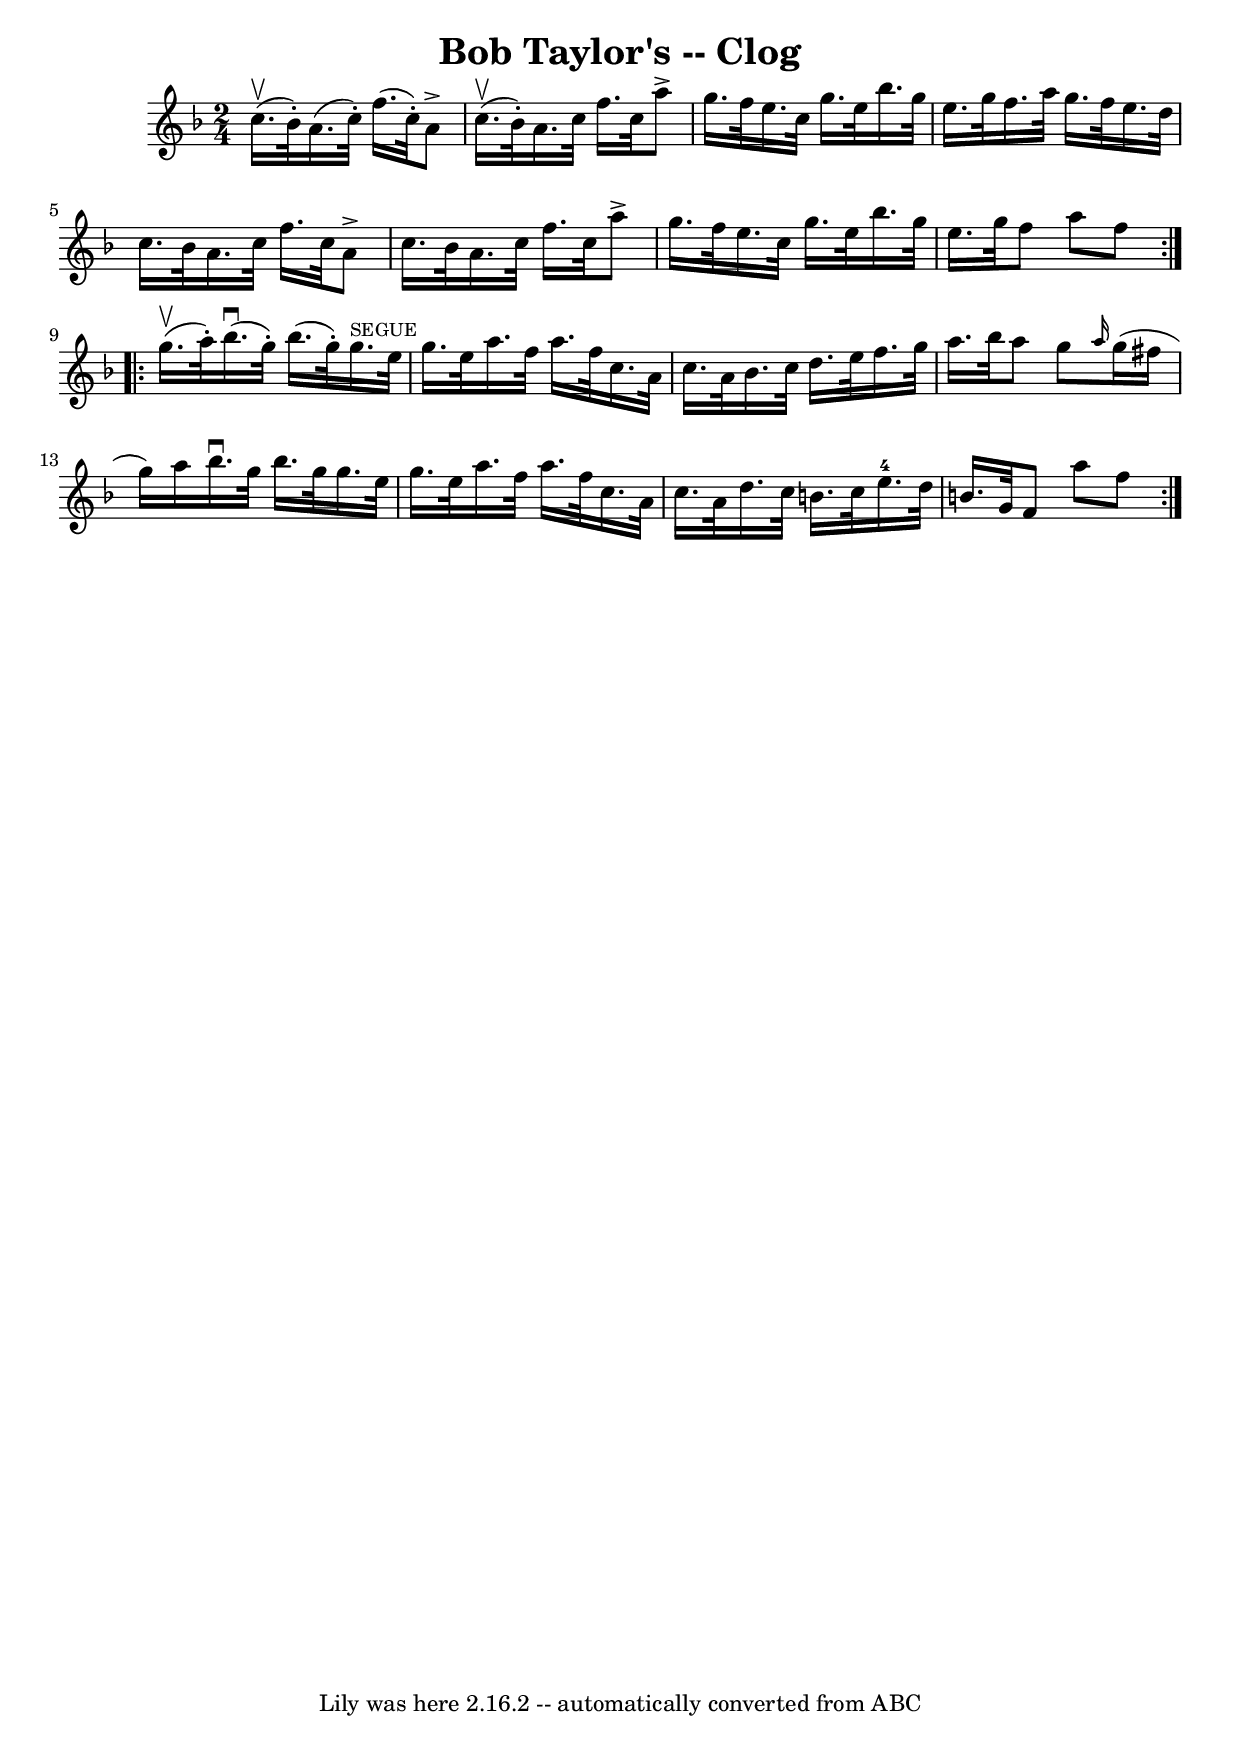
\version "2.16.2"
\include "Mammoth.ily"
\header {
  %% book = "Ryan's Mammoth Collection"
  crossRefNumber = "1"
  footnotes = "\\\\161 957"
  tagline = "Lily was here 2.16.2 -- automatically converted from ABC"
  title = "Bob Taylor's -- Clog"

}
voicedefault =  {



  \repeat volta 2 {

    \time 2/4 
    \key f \major
    c''16.^\upbow(bes'32-.) |
    a'16. (
    c''32-.) f''16. (c''32-.) a'8^\accent c''16.^\upbow(bes'32-.)   |
    a'16. c''32 f''16. c''32 a''8^\accent g''16.  
    f''32    |
    e''16. c''32 g''16. e''32 bes''16. g''32 
    e''16. g''32    |
    f''16. a''32 g''16. f''32 e''16.   
    d''32 c''16. bes'32    |
    a'16. c''32 f''16. c''32    
    a'8^\accent c''16. bes'32    |
    a'16. c''32 f''16. c''32 
    a''8^\accent g''16. f''32    |
    e''16. c''32 g''16.    
    e''32 bes''16. g''32 e''16. g''32    |
    f''8 a''8    
    f''8    
  }     
  \repeat volta 2 {
    g''16.^\upbow(a''32-.) |
    
    bes''16.^\downbow(g''32-.) bes''16. (g''32-.) g''16.^\segue e''32 g''16. e''32    |
    a''16. f''32 a''16.    
    f''32 c''16. a'32 c''16. a'32    |
    bes'16. c''32    
    d''16. e''32 f''16. g''32 a''16. bes''32    |
    a''8    
    g''8  \grace { a''16  
		 } g''16 (fis''16 g''16) a''16    |
    
    bes''16.^\downbow g''32 bes''16. g''32 g''16. e''32    
    g''16. e''32    |
    a''16. f''32 a''16. f''32 c''16.    
    a'32 c''16. a'32    |
    d''16. c''32 b'16. c''32      
    e''16.-4 d''32 b'16. g'32    |
    f'8 a''8 f''8    
  }   

}

\score{
  <<

    \context Staff="default"
    {
      \voicedefault 
      
    }

  >>
  \layout {
    
  }
  \midi {
  }

}
